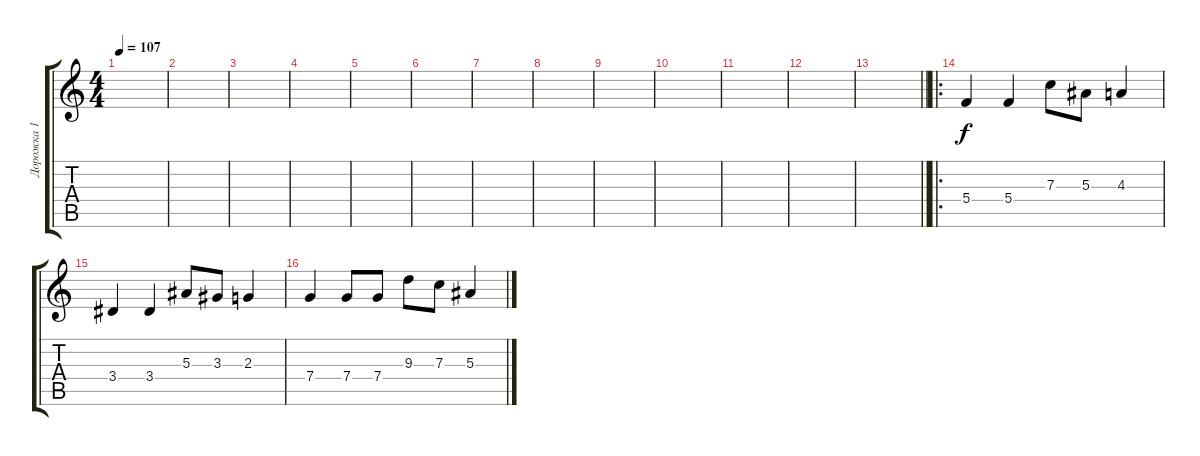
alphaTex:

\track ("Дорожка 1" "Дорожка 1") {instrument acousticguitarsteel}
\staff {score tabs}
\tuning (D4 A3 F3 C3 G2 D2) {hide}
\ts (4 4)
\tempo 107
\clef g2
\ks c
|
|
|
|
|
|
|
|
|
|
|
|
\barLineRight lightlight
|
\ro
5.4.4{volume 12} 5.4.4 7.3.8 5.3.8 4.3.4 |
3.4.4 3.4.4 5.3.8 3.3.8 2.3.4 |
7.4.4 7.4.8 7.4{h}.8 9.3.8 7.3.8 5.3.4
